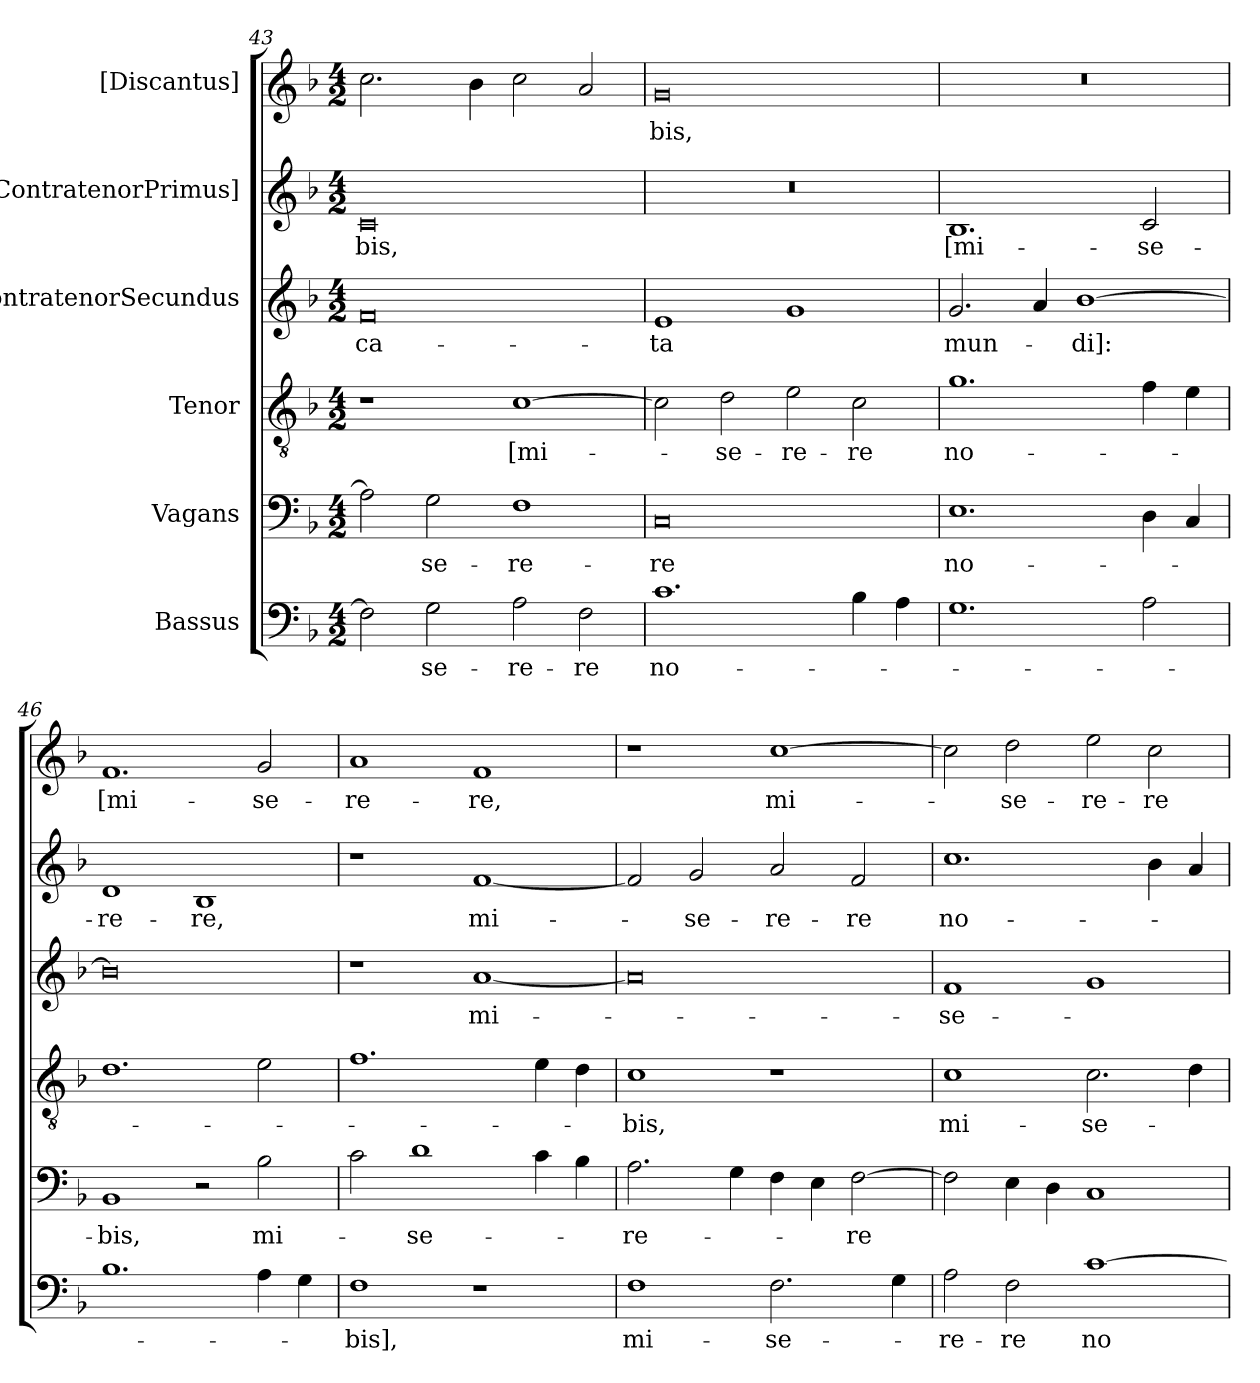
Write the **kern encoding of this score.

**kern	**text	**kern	**text	**kern	**text	**kern	**text	**kern	**text	**kern	**text
*part6	*part6	*part5	*part5	*part4	*part4	*part3	*part3	*part2	*part2	*part1	*part1
*staff6	*staff6	*staff5	*staff5	*staff4	*staff4	*staff3	*staff3	*staff2	*staff2	*staff1	*staff1
*I"Bassus	*	*I"Vagans	*	*I"Tenor	*	*I"ContratenorSecundus	*	*I"[ContratenorPrimus]	*	*I"[Discantus]	*
*clefF4	*	*clefF4	*	*clefGv2	*	*clefG2	*	*clefG2	*	*clefG2	*
*k[b-]	*	*k[b-]	*	*k[b-]	*	*k[b-]	*	*k[b-]	*	*k[b-]	*
*M4/2	*	*M4/2	*	*M4/2	*	*M4/2	*	*M4/2	*	*M4/2	*
=43	=43	=43	=43	=43	=43	=43	=43	=43	=43	=43	=43
2F\]	.	2A\]	.	1r	.	0f/	-ca-	0c/	-bis,	2.cc\	.
2G\	-se-	2G\	-se-	.	.	.	.	.	.	.	.
.	.	.	.	.	.	.	.	.	.	4b-\	.
2A\	-re-	1F\	-re-	[1c\	[mi-	.	.	.	.	2cc\	.
2F\	-re	.	.	.	.	.	.	.	.	2a/	.
=44	=44	=44	=44	=44	=44	=44	=44	=44	=44	=44	=44
1.c\	no-	0C/	-re	2c\]	.	1e/	-ta	0r	.	0g/	-bis,
.	.	.	.	2d\	-se-	.	.	.	.	.	.
.	.	.	.	2e\	-re-	1g/	.	.	.	.	.
4B-\	.	.	.	2c\	-re	.	.	.	.	.	.
4A\	.	.	.	.	.	.	.	.	.	.	.
=45	=45	=45	=45	=45	=45	=45	=45	=45	=45	=45	=45
1.G\	.	1.E\	no-	1.g\	no-	2.g/	mun-	1.B-/	[mi-	0r	.
.	.	.	.	.	.	4a/	.	.	.	.	.
.	.	.	.	.	.	[1b-\	-di]:	.	.	.	.
2A\	.	4D\	.	4f\	.	.	.	2c/	-se-	.	.
.	.	4C/	.	4e\	.	.	.	.	.	.	.
=46	=46	=46	=46	=46	=46	=46	=46	=46	=46	=46	=46
1.B-\	.	1BB-/	-bis,	1.d\	.	0b-\]	.	1d/	-re-	1.f/	[mi-
.	.	2r	.	.	.	.	.	1B-/	-re,	.	.
4A\	.	2B-\	mi-	2e\	.	.	.	.	.	2g/	-se-
4G\	.	.	.	.	.	.	.	.	.	.	.
=47	=47	=47	=47	=47	=47	=47	=47	=47	=47	=47	=47
1F\	-bis],	2c\	.	1.f\	.	1r	.	1r	.	1a/	-re-
.	.	1d\	-se-	.	.	.	.	.	.	.	.
1r	.	.	.	.	.	[1a/	mi-	[1f/	mi-	1f/	-re,
.	.	4c\	.	4e\	.	.	.	.	.	.	.
.	.	4B-\	.	4d\	.	.	.	.	.	.	.
=48	=48	=48	=48	=48	=48	=48	=48	=48	=48	=48	=48
1F\	mi-	2.A\	-re-	1c\	-bis,	0a/]	.	2f/]	.	1r	.
.	.	.	.	.	.	.	.	2g/	-se-	.	.
.	.	4G\	.	.	.	.	.	.	.	.	.
2.F\	-se-	4F\	.	1r	.	.	.	2a/	-re-	[1cc\	mi-
.	.	4E\	.	.	.	.	.	.	.	.	.
.	.	[2F\	-re	.	.	.	.	2f/	-re	.	.
4G\	.	.	.	.	.	.	.	.	.	.	.
=49	=49	=49	=49	=49	=49	=49	=49	=49	=49	=49	=49
2A\	-re-	2F\]	.	1c\	mi-	1f/	-se-	1.cc\	no-	2cc\]	.
2F\	-re	4E\	.	.	.	.	.	.	.	2dd\	-se-
.	.	4D\	.	.	.	.	.	.	.	.	.
[1c\	no-	1C/	.	2.c\	-se-	1g/	.	.	.	2ee\	-re-
.	.	.	.	.	.	.	.	4b-\	.	2cc\	-re
.	.	.	.	4d\	.	.	.	4a/	.	.	.
=	=	=	=	=	=	=	=	=	=	=	=
*-	*-	*-	*-	*-	*-	*-	*-	*-	*-	*-	*-
